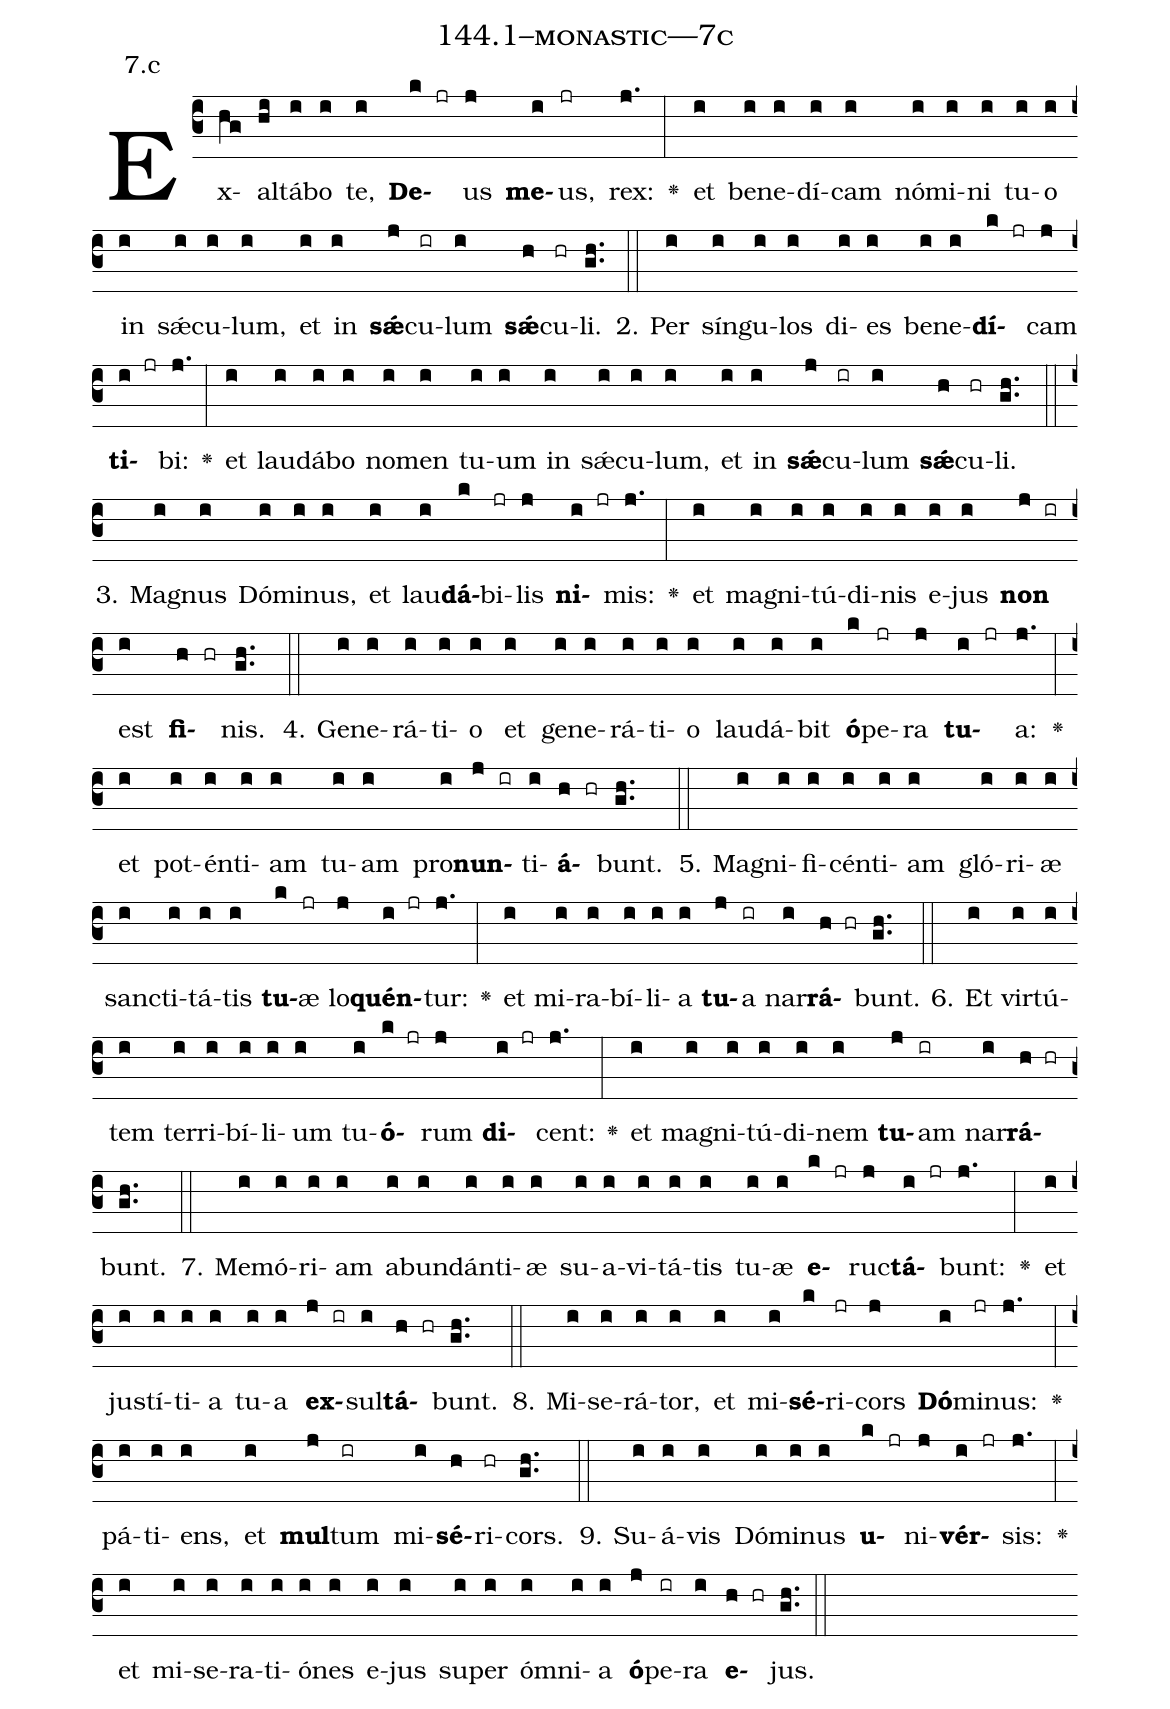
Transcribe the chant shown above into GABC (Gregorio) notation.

name: 144.1--monastic---7c;
annotation: 7.c;
%%
(c3)Ex(hg)al(hi)tá(i)bo(i) te,(i) <b>De</b>(k jr)us(j) <b>me</b>(i)us,(jr) rex:(j.) <v>\greheightstar</v>(:) et(i) be(i)ne(i)dí(i)cam(i) nó(i)mi(i)ni(i) tu(i)o(i) in(i) sǽ(i)cu(i)lum,(i) et(i) in(i) <b>sǽ</b>(j)cu(ir)lum(i) <b>sǽ</b>(h)cu(hr)li.(gh..) (::)
2. Per(i) sín(i)gu(i)los(i) di(i)es(i) be(i)ne(i)<b>dí</b>(k jr)cam(j) <b>ti</b>(i jr)bi:(j.) <v>\greheightstar</v>(:) et(i) lau(i)dá(i)bo(i) no(i)men(i) tu(i)um(i) in(i) sǽ(i)cu(i)lum,(i) et(i) in(i) <b>sǽ</b>(j)cu(ir)lum(i) <b>sǽ</b>(h)cu(hr)li.(gh..) (::)
3. Ma(i)gnus(i) Dó(i)mi(i)nus,(i) et(i) lau(i)<b>dá</b>(k)bi(jr)lis(j) <b>ni</b>(i jr)mis:(j.) <v>\greheightstar</v>(:) et(i) ma(i)gni(i)tú(i)di(i)nis(i) e(i)jus(i) <b>non</b>(j ir) est(i) <b>fi</b>(h hr)nis.(gh..) (::)
4. Ge(i)ne(i)rá(i)ti(i)o(i) et(i) ge(i)ne(i)rá(i)ti(i)o(i) lau(i)dá(i)bit(i) <b>ó</b>(k)pe(jr)ra(j) <b>tu</b>(i jr)a:(j.) <v>\greheightstar</v>(:) et(i) pot(i)én(i)ti(i)am(i) tu(i)am(i) pro(i)<b>nun</b>(j ir)ti(i)<b>á</b>(h hr)bunt.(gh..) (::)
5. Ma(i)gni(i)fi(i)cén(i)ti(i)am(i) gló(i)ri(i)æ(i) sanc(i)ti(i)tá(i)tis(i) <b>tu</b>(k)æ(jr) lo(j)<b>quén</b>(i jr)tur:(j.) <v>\greheightstar</v>(:) et(i) mi(i)ra(i)bí(i)li(i)a(i) <b>tu</b>(j)a(ir) nar(i)<b>rá</b>(h hr)bunt.(gh..) (::)
6. Et(i) vir(i)tú(i)tem(i) ter(i)ri(i)bí(i)li(i)um(i) tu(i)<b>ó</b>(k jr)rum(j) <b>di</b>(i jr)cent:(j.) <v>\greheightstar</v>(:) et(i) ma(i)gni(i)tú(i)di(i)nem(i) <b>tu</b>(j)am(ir) nar(i)<b>rá</b>(h hr)bunt.(gh..) (::)
7. Me(i)mó(i)ri(i)am(i) ab(i)un(i)dán(i)ti(i)æ(i) su(i)a(i)vi(i)tá(i)tis(i) tu(i)æ(i) <b>e</b>(k jr)ruc(j)<b>tá</b>(i jr)bunt:(j.) <v>\greheightstar</v>(:) et(i) jus(i)tí(i)ti(i)a(i) tu(i)a(i) <b>ex</b>(j ir)sul(i)<b>tá</b>(h hr)bunt.(gh..) (::)
8. Mi(i)se(i)rá(i)tor,(i) et(i) mi(i)<b>sé</b>(k)ri(jr)cors(j) <b>Dó</b>(i)mi(jr)nus:(j.) <v>\greheightstar</v>(:) pá(i)ti(i)ens,(i) et(i) <b>mul</b>(j)tum(ir) mi(i)<b>sé</b>(h)ri(hr)cors.(gh..) (::)
9. Su(i)á(i)vis(i) Dó(i)mi(i)nus(i) <b>u</b>(k jr)ni(j)<b>vér</b>(i jr)sis:(j.) <v>\greheightstar</v>(:) et(i) mi(i)se(i)ra(i)ti(i)ó(i)nes(i) e(i)jus(i) su(i)per(i) óm(i)ni(i)a(i) <b>ó</b>(j)pe(ir)ra(i) <b>e</b>(h hr)jus.(gh..) (::)
